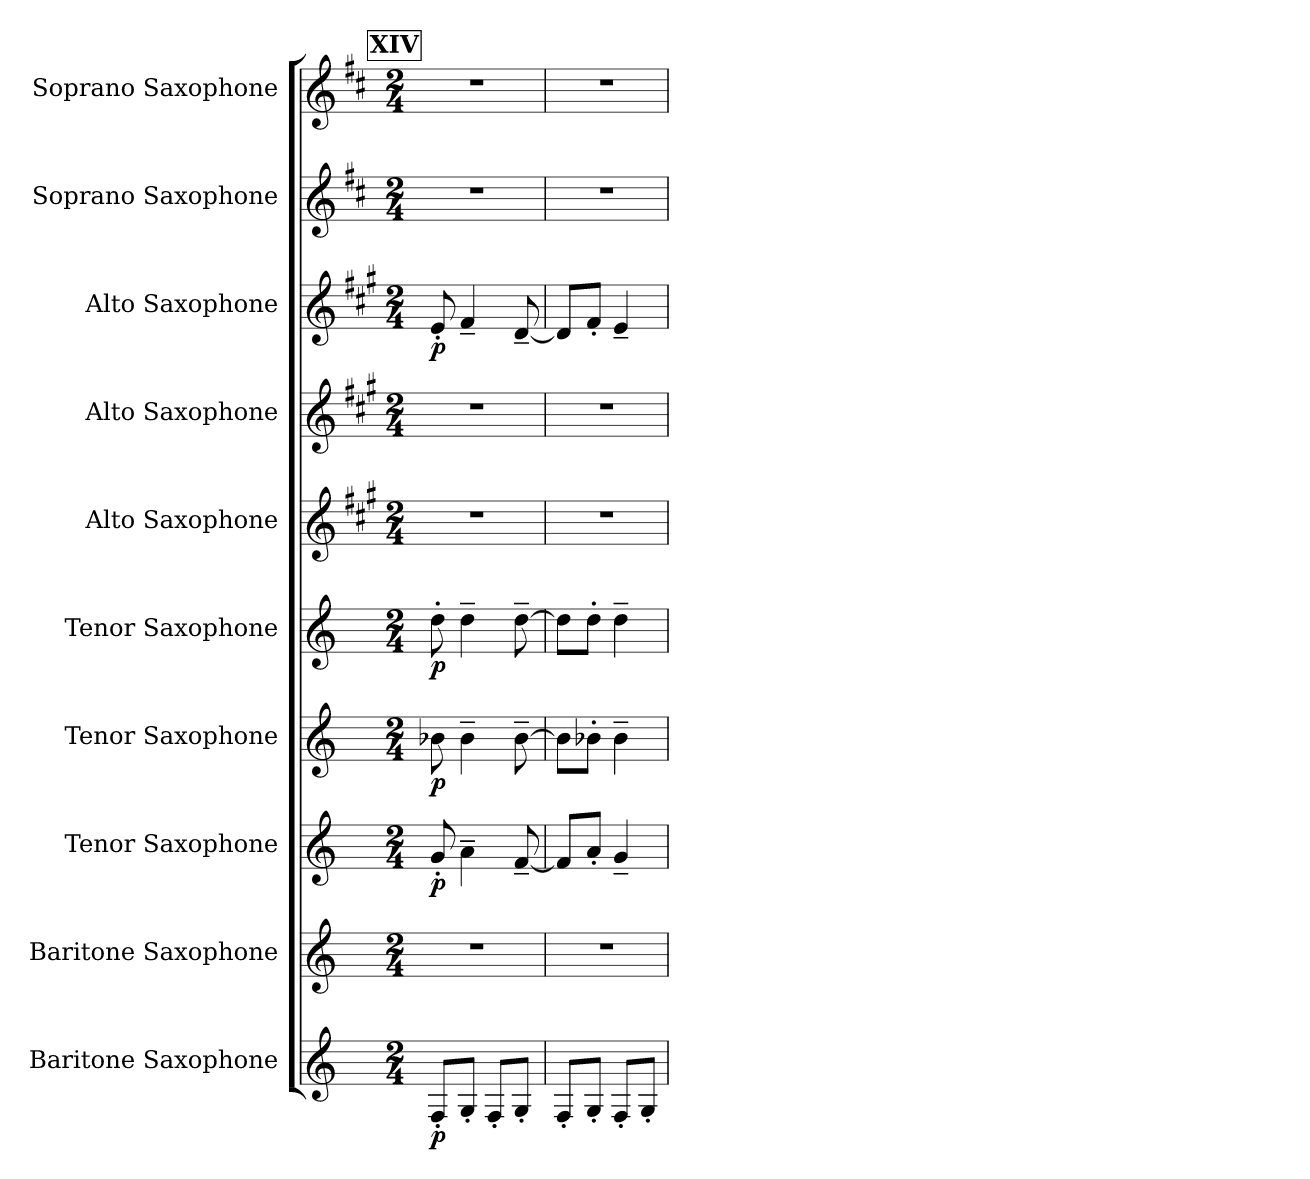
**kern	**dynam	**kern	**kern	**dynam	**kern	**dynam	**kern	**dynam	**kern	**kern	**kern	**dynam	**kern	**kern
*part10	*part10	*part9	*part8	*part8	*part7	*part7	*part6	*part6	*part5	*part4	*part3	*part3	*part2	*part1
*staff10	*staff10	*staff9	*staff8	*staff8	*staff7	*staff7	*staff6	*staff6	*staff5	*staff4	*staff3	*staff3	*staff2	*staff1
*I"Baritone Saxophone	*	*I"Baritone Saxophone	*I"Tenor Saxophone	*	*I"Tenor Saxophone	*	*I"Tenor Saxophone	*	*I"Alto Saxophone	*I"Alto Saxophone	*I"Alto Saxophone	*	*I"Soprano Saxophone	*I"Soprano Saxophone
*I'Bar. Sax.	*	*I'Bar. Sax.	*I'T. Sax.	*	*I'T. Sax.	*	*I'T. Sax.	*	*I'A. Sax.	*I'A. Sax.	*I'A. Sax.	*	*I'S. Sax.	*I'S. Sax.
*clefG2	*	*clefG2	*clefG2	*	*clefG2	*	*clefG2	*	*clefG2	*clefG2	*clefG2	*	*clefG2	*clefG2
*ITrd12c21	*	*ITrd12c21	*ITrd8c14	*	*ITrd8c14	*	*ITrd8c14	*	*ITrd5c9	*ITrd5c9	*ITrd5c9	*	*ITrd1c2	*ITrd1c2
*k[]	*	*k[]	*k[]	*	*k[]	*	*k[]	*	*k[]	*k[]	*k[]	*	*k[]	*k[]
*M2/4	*	*M2/4	*M2/4	*	*M2/4	*	*M2/4	*	*M2/4	*M2/4	*M2/4	*	*M2/4	*M2/4
!!LO:REH:place=s1:a:B:fs=14:t=XIV
=329	=329	=329	=329	=329	=329	=329	=329	=329	=329	=329	=329	=329	=329	=329
!	!LO:DY:b	!	!	!LO:DY:b	!	!LO:DY:b	!	!LO:DY:b	!	!	!	!LO:DY:b	!	!
8FF'/L	p	2r	8G'/	p	8B-X\	p	8d'\	p	2r	2r	8G'/	p	2r	2r
8GG'/J	.	.	4A~\	.	4B-~\	.	4d~\	.	.	.	4A~/	.	.	.
8FF'/L	.	.	.	.	.	.	.	.	.	.	.	.	.	.
8GG'/J	.	.	[8F~/	.	[8B-~\	.	[8d~\	.	.	.	[8F~/	.	.	.
=330	=330	=330	=330	=330	=330	=330	=330	=330	=330	=330	=330	=330	=330	=330
8FF'/L	.	2r	8F/L]	.	8B-\L]	.	8d\L]	.	2r	2r	8F/L]	.	2r	2r
8GG'/J	.	.	8A'/J	.	8B-X'\J	.	8d'\J	.	.	.	8A'/J	.	.	.
8FF'/L	.	.	4G~/	.	4B-~\	.	4d~\	.	.	.	4G~/	.	.	.
8GG'/J	.	.	.	.	.	.	.	.	.	.	.	.	.	.
=	=	=	=	=	=	=	=	=	=	=	=	=	=	=
*-	*-	*-	*-	*-	*-	*-	*-	*-	*-	*-	*-	*-	*-	*-
